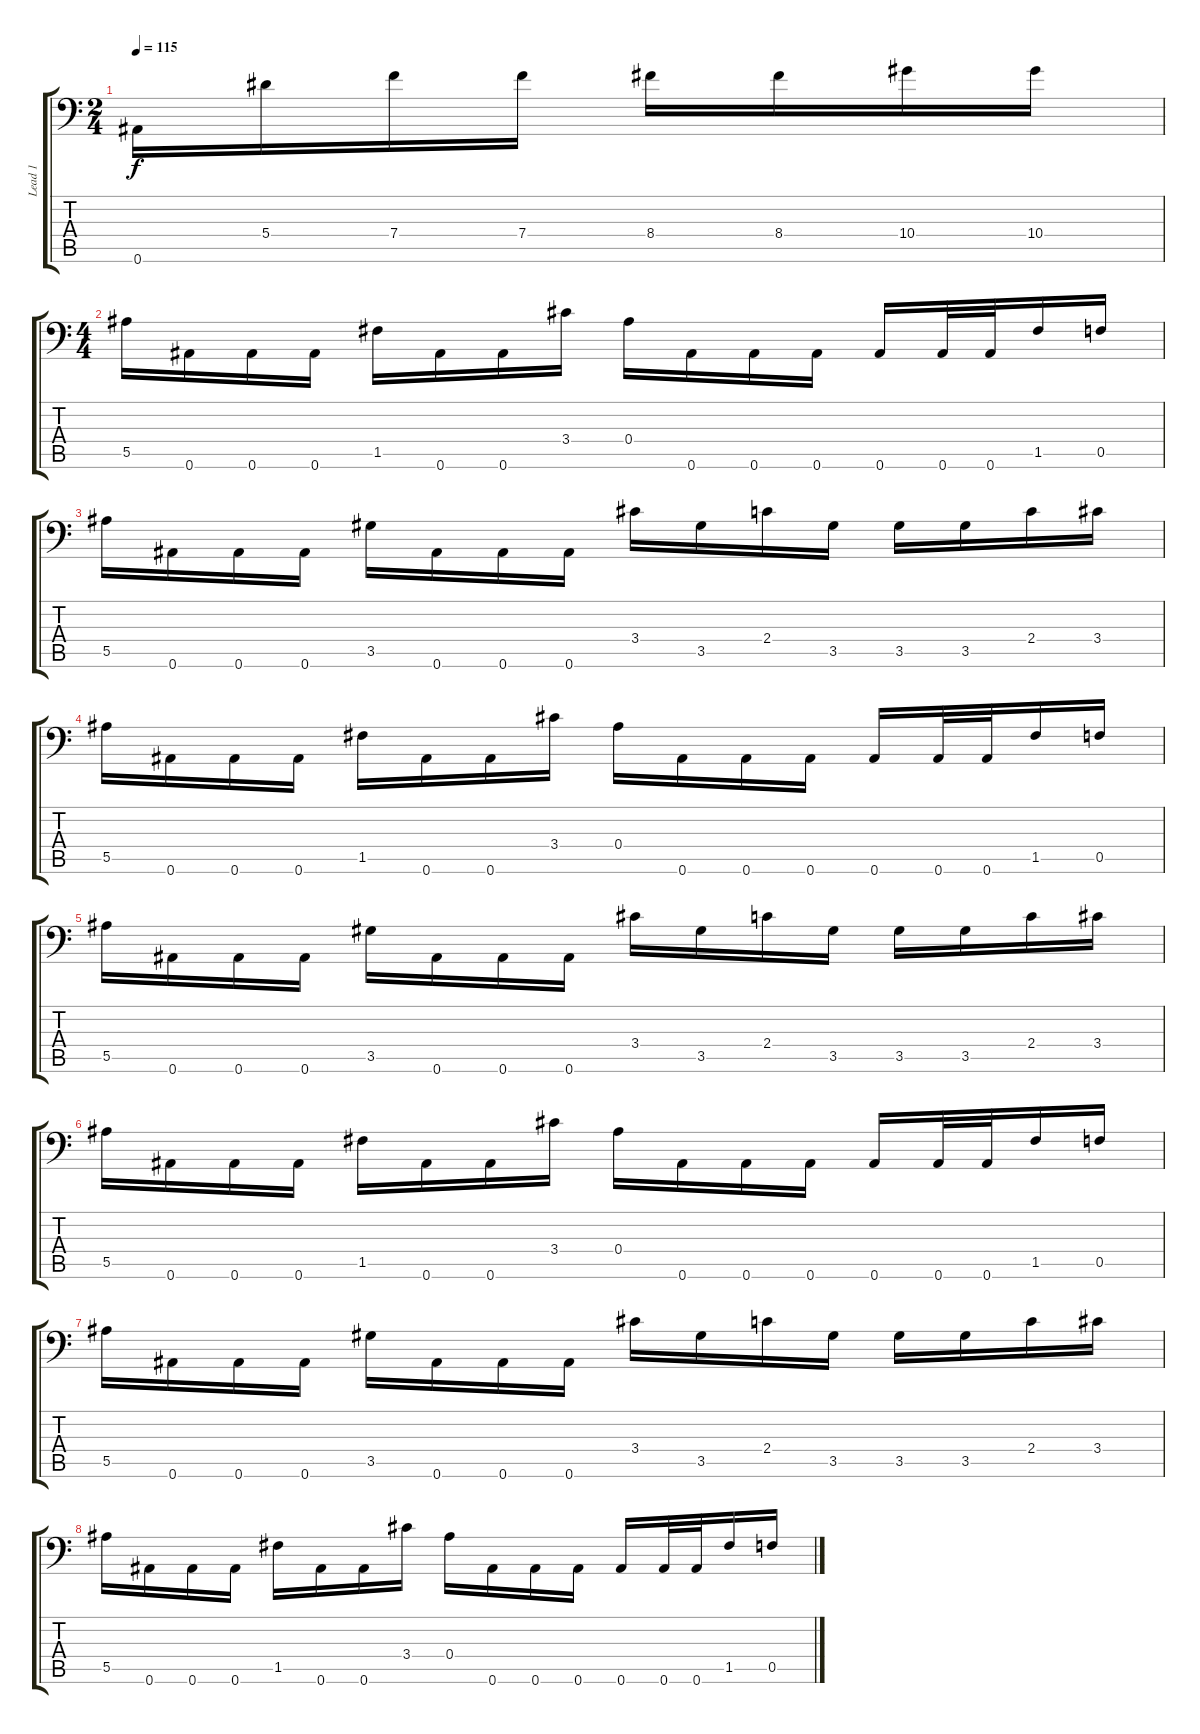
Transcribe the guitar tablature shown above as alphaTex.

\track ("Lead 1" "Lead 1") {instrument overdrivenguitar}
\staff {score tabs}
\tuning (C4 G3 Eb3 Bb2 F2 Bb1) {hide}
\ts (2 4)
\tempo 115
\clef f4
\ks c
0.6.16{dy f} 5.4.16 7.4.16 7.4.16 8.4.16 8.4.16 10.4.16 10.4.16 |
\ts (4 4)
5.5.16 0.6.16 0.6.16 0.6.16 1.5.16 0.6.16 0.6.16 3.4.16 0.4.16 0.6.16 0.6.16 0.6.16 0.6.16 0.6.32 0.6.32 1.5.16 0.5.16 |
5.5.16 0.6.16 0.6.16 0.6.16 3.5.16 0.6.16 0.6.16 0.6.16 3.4.16 3.5.16 2.4.16 3.5.16 3.5.16 3.5.16 2.4.16 3.4.16 |
5.5.16 0.6.16 0.6.16 0.6.16 1.5.16 0.6.16 0.6.16 3.4.16 0.4.16 0.6.16 0.6.16 0.6.16 0.6.16 0.6.32 0.6.32 1.5.16 0.5.16 |
5.5.16 0.6.16 0.6.16 0.6.16 3.5.16 0.6.16 0.6.16 0.6.16 3.4.16 3.5.16 2.4.16 3.5.16 3.5.16 3.5.16 2.4.16 3.4.16 |
5.5.16 0.6.16 0.6.16 0.6.16 1.5.16 0.6.16 0.6.16 3.4.16 0.4.16 0.6.16 0.6.16 0.6.16 0.6.16 0.6.32 0.6.32 1.5.16 0.5.16 |
5.5.16 0.6.16 0.6.16 0.6.16 3.5.16 0.6.16 0.6.16 0.6.16 3.4.16 3.5.16 2.4.16 3.5.16 3.5.16 3.5.16 2.4.16 3.4.16 |
5.5.16 0.6.16 0.6.16 0.6.16 1.5.16 0.6.16 0.6.16 3.4.16 0.4.16 0.6.16 0.6.16 0.6.16 0.6.16 0.6.32 0.6.32 1.5.16 0.5.16
